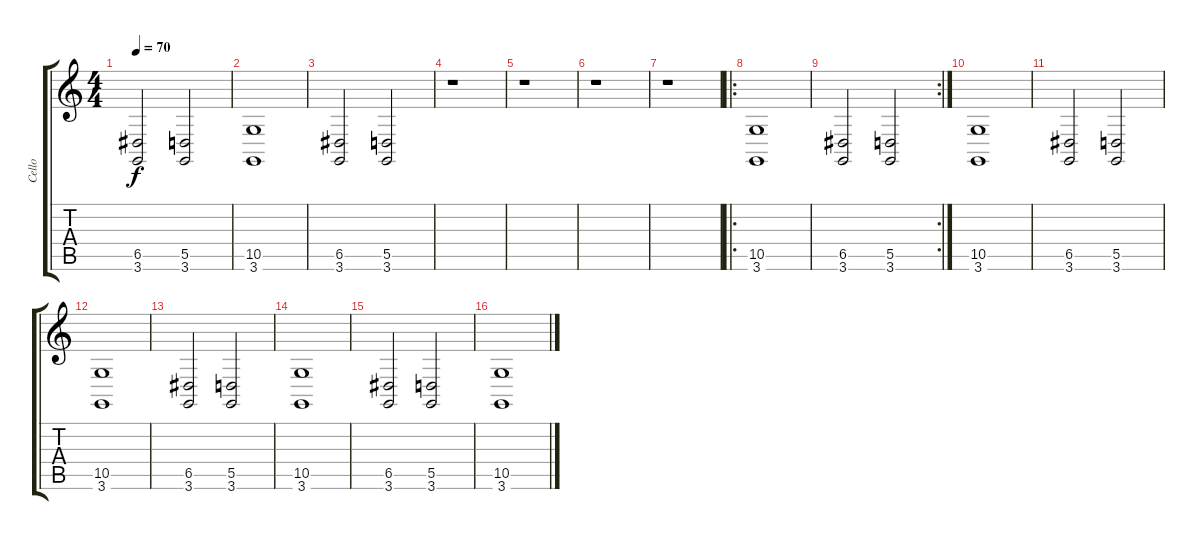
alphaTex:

\track ("Cello" "Cello") {instrument stringensemble2}
\staff {score tabs}
\tuning (E4 B3 G3 D3 A2 E2) {hide}
\ts (4 4)
\tempo 70
\clef g2
\ks c
(6.5 3.6).2{dy f} (5.5 3.6).2 |
(10.5 3.6).1 |
(6.5 3.6).2 (5.5 3.6).2 |
r.1 |
r.1 |
r.1 |
r.1 |
\ro
(10.5 3.6).1 |
\rc 2
(6.5 3.6).2 (5.5 3.6).2 |
(10.5 3.6).1 |
(6.5 3.6).2 (5.5 3.6).2 |
(10.5 3.6).1 |
(6.5 3.6).2 (5.5 3.6).2 |
(10.5 3.6).1 |
(6.5 3.6).2 (5.5 3.6).2 |
(10.5 3.6).1
